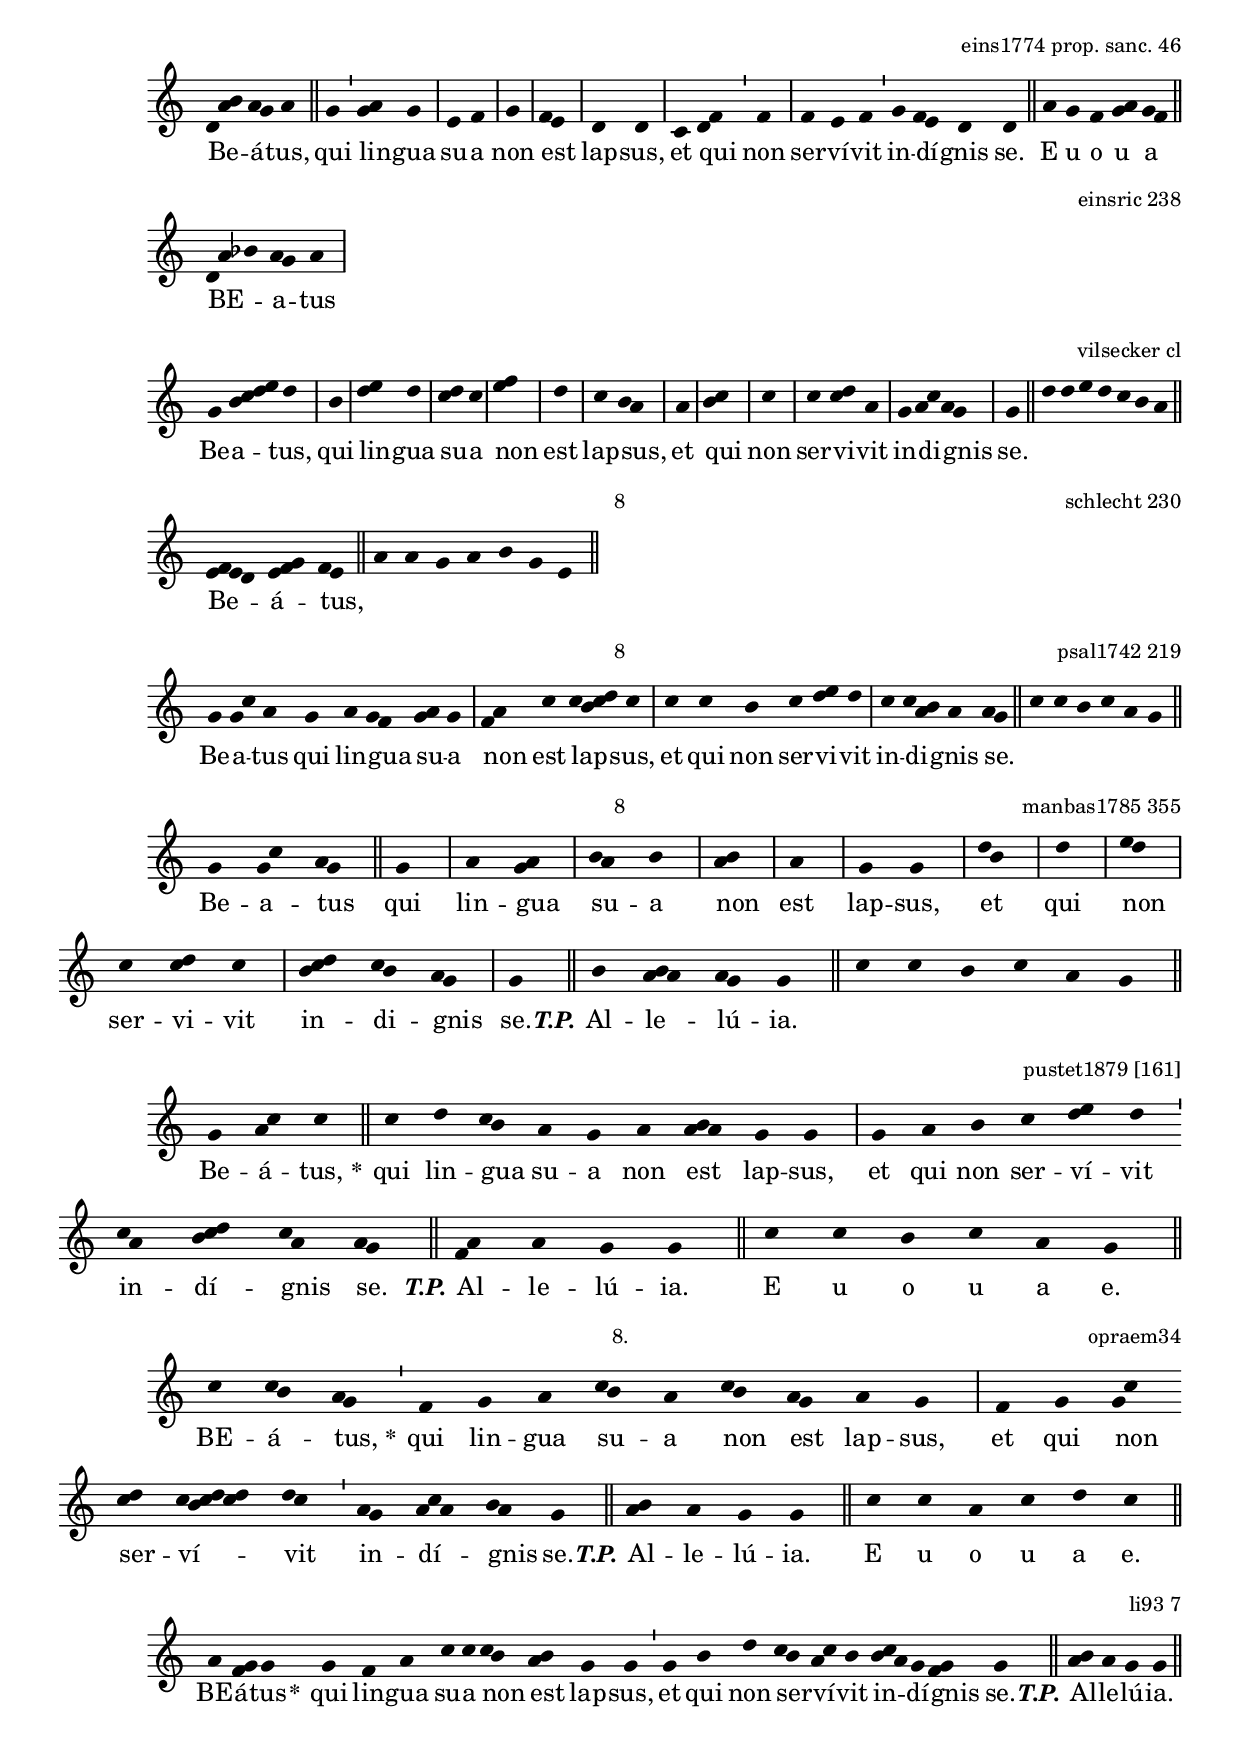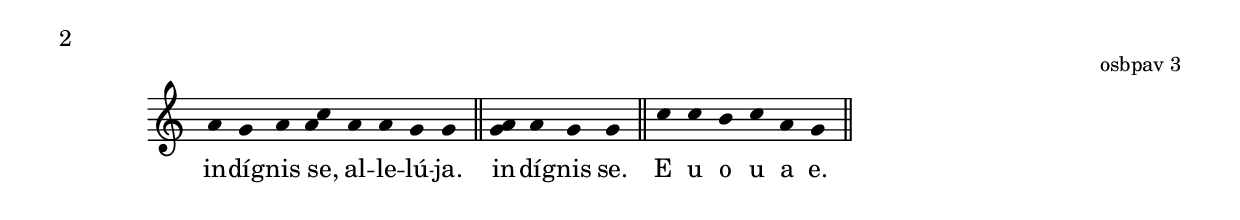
\version "2.19.32"

\include "../lib/synopsis.ily"

\score {
  \transpose c c' {
    \plainchant
    \melisma { d4 a b } \melisma { a g } a \bar "||"
    g \bar "'" \melisma { g a } g \bar "|" e f \bar "|" g \bar "|" \melisma { f e } \bar "|" d d \bar "|"
    c \melisma { d f } \bar "'" f \bar "|" f e f \bar "'"
    g \melisma { f e } d d \bar "||"
    a g f \melisma { g a } \melisma { g f } \bar "||"
  }
  \addlyrics {
    Be -- á -- tus,
    qui lin -- gua su -- a non est lap -- sus,
    et qui non ser -- ví -- vit
    in -- dí -- gnis se.
    E u o u a e.
  }
  \header {
    fontes = "eins1774 prop. sanc. 46"
  }
}

\score {
  \transpose c c' {
    \plainchant
    \melisma { d4 a bes } \melisma { a g } a \bar "|"
  }
  \addlyrics {
    BE -- a -- tus
  }
  \header {
    fontes = "einsric 238"
  }
}

\score {
  \transpose c c' {
    \plainchant
    g4 \melisma { b c' d' e' } d' \bar "|"
    b \bar "|" \melisma { d' e' } d' \bar "|" \melisma { c' d' } c' \bar "|" \melisma { e' f' } \bar "|" d' \bar "|" c' \melisma { b a } \bar "|"
    a \bar "|" \melisma { b c' } \bar "|" c' \bar "|" c' \melisma { c' d' } a \bar "|"
    g \melisma { a c' } \melisma { a g } \bar "|" g \bar "||"
    d' d' e' d' c' b a \bar "||"
  }
  \addlyrics {
    Be -- a -- tus,
    qui lin -- gua su -- a non est lap -- sus,
    et qui non ser -- vi -- vit
    in -- di -- gnis se.
  }
  \header {
    fontes = "vilsecker cl"
  }
}

\score {
  \transpose c c' {
    \plainchant
    \melisma { e4 f e d } \melisma { e f g } \melisma { f e } \bar "||"

    a a g a b g e \bar "||"
  }
  \addlyrics {
    Be -- á -- tus,
  }
  \header {
    annotation = "8"
    fontes = "schlecht 230"
  }
}

\score {
  \transpose c c' {
    \plainchant
    g4 \melisma { g c' } a g a \melisma { g f } \melisma { g a } g \bar "|"
    \melisma { f a } c' \melisma { c' b c' d' } c' \bar "|"
    c' c' b c' \melisma { d' e' } d' \bar "|"
    c' \melisma { c' a b } a \melisma { a g } \bar "||"

    c' c' b c' a g \bar "||"
  }
  \addlyrics {
    Be -- a -- tus qui lin -- gua su -- a
    non est lap -- sus,
    et qui non ser -- vi -- vit
    in -- di -- gnis se.
  }
  \header {
    annotation = "8"
    fontes = "psal1742 219"
  }
}

\score {
  \transpose c c' {
    \plainchant
    g4 \melisma { g c' } \melisma { a g } \bar "||"
    g \bar "|" a \melisma { g a } \bar "|" \melisma { b a } b \bar "|" \melisma { a b } \bar "|" a \bar "|" g g \bar "|"
    \melisma { d' b } \bar "|" d' \bar "|" \melisma { e' d' } \bar "|" c' \melisma { c' d' } c' \bar "|"
    \melisma { b c' d' } \melisma { c' b } \melisma { a g } \bar "|" g \bar "||"
    b \melisma { a b a } \melisma { a g } g \bar "||"

    c' c' b c' a g \bar "||"
  }
  \addlyrics {
    Be -- a -- tus
    qui lin -- gua su -- a non est lap -- sus,
    et qui non ser -- vi -- vit
    in -- di -- gnis se.
    \set stanza = \markup{\italic{T.P.}} Al -- le -- lú -- ia.
  }
  \header {
    annotation = "8"
    fontes = "manbas1785 355"
  }
}

\score {
  \transpose c c' {
    \plainchant
    g4 \melisma { a c' } c' \bar "||"
    c' d' \melisma { c' b } a g a \melisma { a b a } g g \bar "|"
    g a b c' \melisma { d' e' } d' \bar "'"
    \melisma { c' a } \melisma { b c' d' } \melisma { c' a } \melisma { a g } \bar "||"
    \melisma { f a } a g g \bar "||"
    c' c' b c' a g \bar "||"
  }
  \addlyrics {
    Be -- á -- tus, \set stanza = \markup{"*"}
    qui lin -- gua su -- a non est lap -- sus,
    et qui non ser -- ví -- vit
    in -- dí -- gnis se.
    \set stanza = \markup{\italic{T.P.}}
    Al -- le -- lú -- ia.
    E u o u a e.
  }
  \header {
    fontes = "pustet1879 [161]"
  }
}

\score {
  \transpose c c' {
    \plainchant
    c'4 \melisma { c' b } \melisma { a g } \bar "'"
    f \bar "" g a \bar "" \melisma { c' b } a \bar "" \melisma { c' b } \bar "" \melisma { a g } \bar "" a g \bar "|"
    f \bar "" g \bar "" \melisma { g c' } \bar "" \melisma { c' d' } \melisma { c' b c' d' c' d' } \melisma { d' c' } \bar "'"
    \melisma { a g } \melisma { a c' a } \melisma { b a } \bar "" g \bar "||"
    \melisma { a b } a g g \bar "||"
    c' \bar "" c' \bar "" a \bar "" c' \bar "" d' \bar "" c' \bar "||"
  }
  \addlyrics {
    BE -- á -- tus, \set stanza = \markup{"*"}
    qui lin -- gua su -- a non est lap -- sus,
    et qui non ser -- ví -- vit
    in -- dí -- gnis se.
    \set stanza = \markup{\italic{T.P.}}
    Al -- le -- lú -- ia.
    E u o u a e.
  }
  \header {
    annotation = "8."
    mode = "8"
    office-part = "antiphona"
    fontes = "opraem34"
  }
}

\score {
  \transpose c c' {
    \plainchant
    a4 \melisma { f g } g
    g f a c' c' \melisma { c' b } \melisma { a b } g4. g \bar "'"
    g4 b d' \bar "" \melisma { c' b } \melisma { a c' } b \bar "" \melisma { b c' a } g \melisma { f g } g4. \bar "||"
    \melisma { a4 b } a g4. 4 \bar "||"
  }
  \addlyrics {
    BE -- á -- tus \set stanza = \markup{"*"}
    qui lin -- gua su -- a non est lap -- sus,
    et qui non ser -- ví -- vit in -- dí -- gnis se.
    \set stanza = \markup{\italic{T.P.}}
    Al -- le -- lú -- ia.
  }
  \header {
    fontes = "li93 7"
  }
}

\score {
  \transpose c c' {
    \plainchant
    a4 g a \melisma { a c' } a a g g \bar "||"
    \melisma { g a } a g g \bar "||"
    c' c' b c' a g \bar "||"
  }
  \addlyrics {
    in -- díg -- nis se, al -- le -- lú -- ja.
    in -- díg -- nis se.
    E u o u a e.
  }
  \header {
    fontes = "osbpav 3"
  }
}

%{
\score {
  \transpose c c' {
    \plainchant

  }
  \addlyrics {

  }
  \header {
    fontes = ""
  }
}
%}